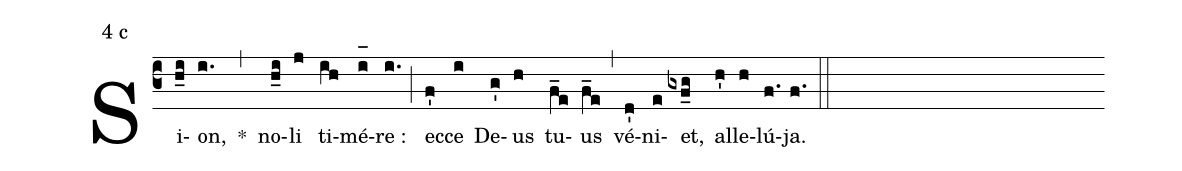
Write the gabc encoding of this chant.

mode:4 c;
%%
(c3) Si(h_i)on,(i.) *(,) no(h_i)li(j) ti(ih)mé(i_[oh:h])re :(i.) (;) ec(f')ce(i) De(g')us(h) tu(f_e)us(f_e) (,) vé(d')ni(e)et,(gxf_g) al(h')le(h)lú(f.)ja.(f.) (::)
